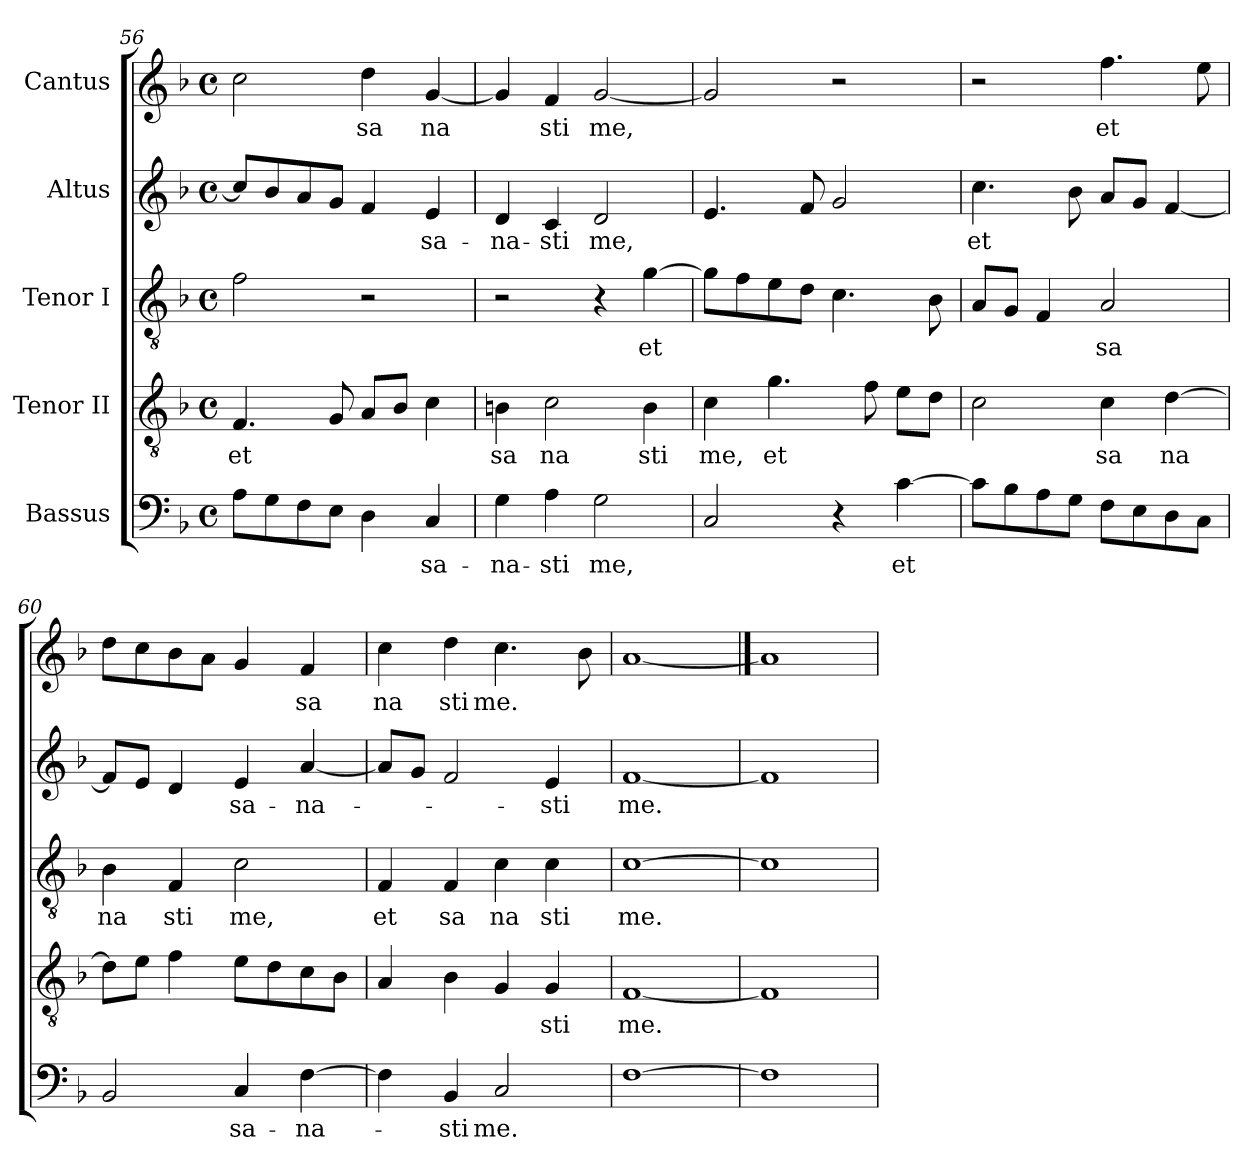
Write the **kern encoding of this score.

**kern	**text	**kern	**text	**kern	**text	**kern	**text	**kern	**text
*part5	*part5	*part4	*part4	*part3	*part3	*part2	*part2	*part1	*part1
*staff5	*staff5	*staff4	*staff4	*staff3	*staff3	*staff2	*staff2	*staff1	*staff1
*I"Bassus	*	*I"Tenor II	*	*I"Tenor I	*	*I"Altus	*	*I"Cantus	*
!!LO:LB:g=z
*clefF4	*	*clefGv2	*	*clefGv2	*	*clefG2	*	*clefG2	*
*k[b-]	*	*k[b-]	*	*k[b-]	*	*k[b-]	*	*k[b-]	*
*F:	*	*F:	*	*F:	*	*F:	*	*F:	*
*M4/4	*	*M4/4	*	*M4/4	*	*M4/4	*	*M4/4	*
*met(c)	*	*met(c)	*	*met(c)	*	*met(c)	*	*met(c)	*
=56	=56	=56	=56	=56	=56	=56	=56	=56	=56
!	!	!	!LO:LY:b:cj	!	!	!	!	!	!
8A\L	.	4.F/	et	2f\	.	8cc/L]	.	2cc\	.
8G\	.	.	.	.	.	8b-/	.	.	.
8F\	.	.	.	.	.	8a/	.	.	.
8E\J	.	8G/	.	.	.	8g/J	.	.	.
!	!	!	!	!	!	!	!	!	!LO:LY:b:cj
4D\	.	8A/L	.	2r	.	4f/	.	4dd\	sa
.	.	8B-/J	.	.	.	.	.	.	.
!	!LO:LY:b:cj	!	!	!	!	!	!LO:LY:b:cj	!	!LO:LY:b
4C/	sa-	4c\	.	.	.	4e/	sa-	[<4g/	na
=57	=57	=57	=57	=57	=57	=57	=57	=57	=57
!	!LO:LY:b:cj	!	!LO:LY:b:cj	!	!	!	!LO:LY:b:cj	!	!
4G\	-na-	4Bn\	sa	2r	.	4d/	-na-	4g/]	.
!	!LO:LY:b:cj	!	!LO:LY:b:cj	!	!	!	!LO:LY:b:cj	!	!LO:LY:b:cj
4A\	-sti	2c\	na	.	.	4c/	-sti	4f/	sti
!	!LO:LY:b	!	!	!	!	!	!LO:LY:b	!	!LO:LY:b
2G\	me,	.	.	4r	.	2d/	me,	[<2g/	me,
!	!	!	!LO:LY:b:cj	!	!LO:LY:b:cj	!	!	!	!
.	.	4B\	sti	[>4g\	et	.	.	.	.
=58	=58	=58	=58	=58	=58	=58	=58	=58	=58
!	!	!	!LO:LY:b:cj	!	!	!	!	!	!
2C/	.	4c\	me,	8g\L]	.	4.e/	.	2g/]	.
.	.	.	.	8f\	.	.	.	.	.
!	!	!	!LO:LY:b:cj	!	!	!	!	!	!
.	.	4.g\	et	8e\	.	.	.	.	.
.	.	.	.	8d\J	.	8f/	.	.	.
4r	.	.	.	4.c\	.	2g/	.	2r	.
.	.	8f\	.	.	.	.	.	.	.
!	!LO:LY:b:cj	!	!	!	!	!	!	!	!
[>4c\	et	8e\L	.	.	.	.	.	.	.
.	.	8d\J	.	8B-\	.	.	.	.	.
=59	=59	=59	=59	=59	=59	=59	=59	=59	=59
!	!	!	!	!	!	!	!LO:LY:b:cj	!	!
8c\L]	.	2c\	.	8A/L	.	4.cc\	et	2r	.
8B-\	.	.	.	8G/J	.	.	.	.	.
8A\	.	.	.	4F/	.	.	.	.	.
8G\J	.	.	.	.	.	8b-\	.	.	.
!	!	!	!LO:LY:b:cj	!	!LO:LY:b:cj	!	!	!	!LO:LY:b:cj
8F\L	.	4c\	sa	2A/	sa	8a/L	.	4.ff\	et
8E\	.	.	.	.	.	8g/J	.	.	.
!	!	!	!LO:LY:b	!	!	!	!	!	!
8D\	.	[>4d\	na	.	.	[<4f/	.	.	.
8C\J	.	.	.	.	.	.	.	8ee\	.
=60	=60	=60	=60	=60	=60	=60	=60	=60	=60
!	!	!	!	!	!LO:LY:b:cj	!	!	!	!
2BB-/	.	8d\L]	.	4B-\	na	8f/L]	.	8dd\L	.
.	.	8e\J	.	.	.	8e/J	.	8cc\	.
!	!	!	!	!	!LO:LY:b:cj	!	!	!	!
.	.	4f\	.	4F/	sti	4d/	.	8b-\	.
.	.	.	.	.	.	.	.	8a\J	.
!	!LO:LY:b:cj	!	!	!	!LO:LY:b:cj	!	!LO:LY:b:cj	!	!
4C/	sa-	8e\L	.	2c\	me,	4e/	sa-	4g/	.
.	.	8d\	.	.	.	.	.	.	.
!	!LO:LY:b	!	!	!	!	!	!LO:LY:b	!	!LO:LY:b:cj
[>4F\	-na-	8c\	.	.	.	[<4a/	-na-	4f/	sa
.	.	8B-\J	.	.	.	.	.	.	.
=61	=61	=61	=61	=61	=61	=61	=61	=61	=61
!	!	!	!	!	!LO:LY:b:cj	!	!	!	!LO:LY:b:cj
4F\]	.	4A/	.	4F/	et	8a/L]	.	4cc\	na
.	.	.	.	.	.	8g/J	.	.	.
!	!LO:LY:b:cj	!	!	!	!LO:LY:b:cj	!	!	!	!LO:LY:b:cj
4BB-/	-sti	4B-\	.	4F/	sa	2f/	.	4dd\	sti
!	!LO:LY:b	!	!	!	!LO:LY:b:cj	!	!	!	!LO:LY:b
2C/	me.	4G/	.	4c\	na	.	.	4.cc\	me.
!	!	!	!LO:LY:b:cj	!	!LO:LY:b:cj	!	!LO:LY:b:cj	!	!
.	.	4G/	sti	4c\	sti	4e/	-sti	.	.
.	.	.	.	.	.	.	.	8b-\	.
=62	=62	=62	=62	=62	=62	=62	=62	=62	=62
!	!	!	!LO:LY:b:cj	!	!LO:LY:b:cj	!	!LO:LY:b:cj	!	!
[1F	.	[1F	me.	[1c	me.	[1f	me.	[1a	.
=63	==63	=63	==63	=63	==63	=63	==63	==63	==63
1F]	.	1F]	.	1c]	.	1f]	.	1a]	.
=	=	=	=	=	=	=	=	=	=
*-	*-	*-	*-	*-	*-	*-	*-	*-	*-
